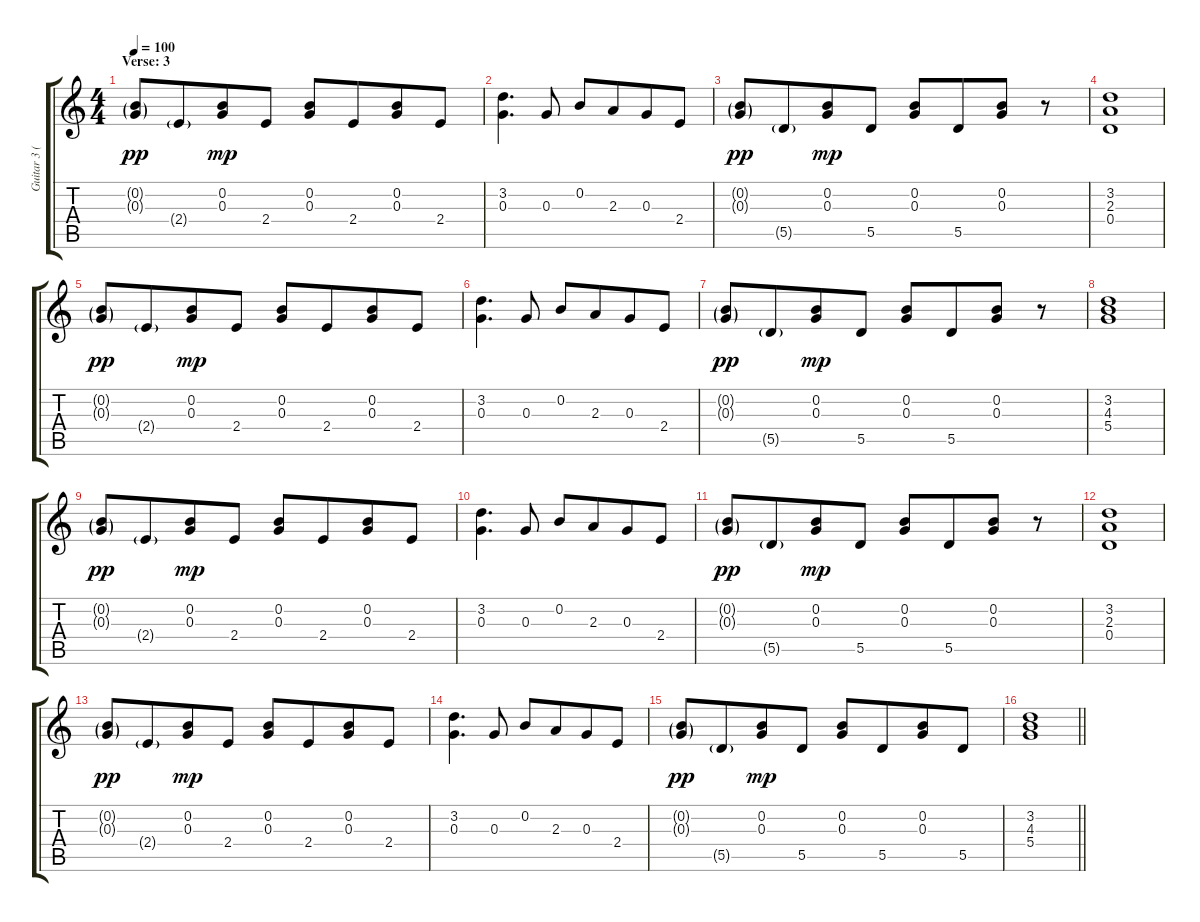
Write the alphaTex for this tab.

\track ("Guitar 3 (Solo)" "Guitar 3 (") {instrument acousticguitarsteel}
\staff {score tabs}
\tuning (E4 B3 G3 D3 A2 E2) {hide}
\ts (4 4)
\section ("" "Verse: 3")
\tempo 100
\clef g2
\ks c
(0.2{g} 0.3{g}).8{dy pp} 2.4{g}.8{beam merge} (0.2 0.3).8{dy mp} 2.4.8 (0.2 0.3).8 2.4.8{beam merge} (0.2 0.3).8 2.4.8 |
(3.2 0.3).4{d} 0.3.8 0.2.8 2.3.8{beam merge} 0.3.8 2.4.8 |
(0.2{g} 0.3{g}).8{dy pp} 5.5{g}.8{beam merge} (0.2 0.3).8{dy mp} 5.5.8 (0.2 0.3).8 5.5.8{beam merge} (0.2 0.3).8 r.8 |
(3.2 2.3 0.4).1 |
(0.2{g} 0.3{g}).8{dy pp} 2.4{g}.8{beam merge} (0.2 0.3).8{dy mp} 2.4.8 (0.2 0.3).8 2.4.8{beam merge} (0.2 0.3).8 2.4.8 |
(3.2 0.3).4{d} 0.3.8 0.2.8 2.3.8{beam merge} 0.3.8 2.4.8 |
(0.2{g} 0.3{g}).8{dy pp} 5.5{g}.8{beam merge} (0.2 0.3).8{dy mp} 5.5.8 (0.2 0.3).8 5.5.8{beam merge} (0.2 0.3).8 r.8 |
(3.2 4.3 5.4).1 |
(0.2{g} 0.3{g}).8{dy pp} 2.4{g}.8{beam merge} (0.2 0.3).8{dy mp} 2.4.8 (0.2 0.3).8 2.4.8{beam merge} (0.2 0.3).8 2.4.8 |
(3.2 0.3).4{d} 0.3.8 0.2.8 2.3.8{beam merge} 0.3.8 2.4.8 |
(0.2{g} 0.3{g}).8{dy pp} 5.5{g}.8{beam merge} (0.2 0.3).8{dy mp} 5.5.8 (0.2 0.3).8 5.5.8{beam merge} (0.2 0.3).8 r.8 |
(3.2 2.3 0.4).1 |
(0.2{g} 0.3{g}).8{dy pp} 2.4{g}.8{beam merge} (0.2 0.3).8{dy mp} 2.4.8 (0.2 0.3).8 2.4.8{beam merge} (0.2 0.3).8 2.4.8 |
(3.2 0.3).4{d} 0.3.8 0.2.8 2.3.8{beam merge} 0.3.8 2.4.8 |
(0.2{g} 0.3{g}).8{dy pp} 5.5{g}.8{beam merge} (0.2 0.3).8{dy mp} 5.5.8 (0.2 0.3).8 5.5.8{beam merge} (0.2 0.3).8 5.5.8 |
\barLineRight lightlight
(3.2 4.3 5.4).1
